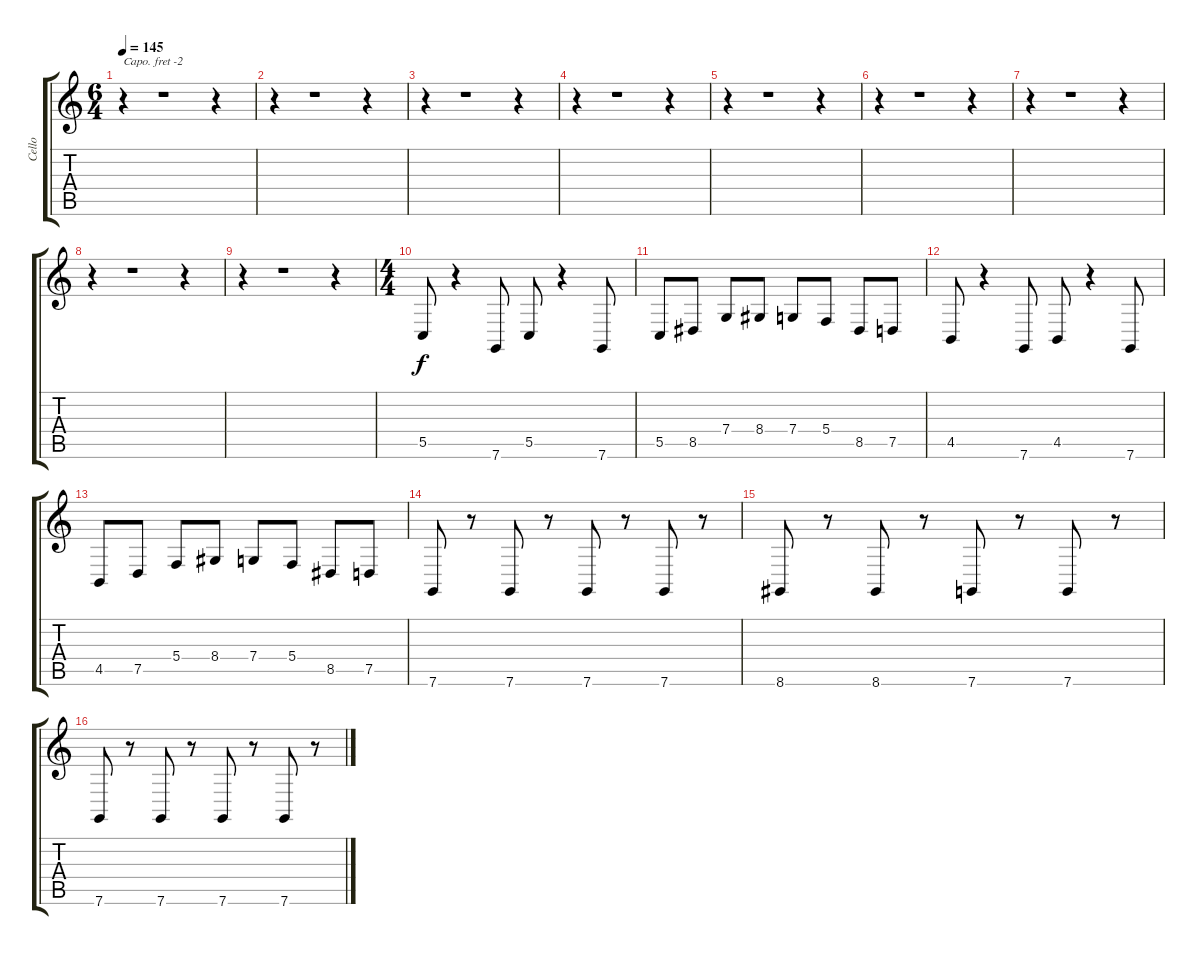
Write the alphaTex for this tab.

\track ("Cello" "Cello") {instrument cello}
\staff {score tabs}
\capo -2
\tuning (E4 B3 G3 D3 A2 D2) {hide}
\ts (6 4)
\tempo 145
\clef g2
\ks c
r.4{dy f} r.1 r.4 |
r.4 r.1 r.4 |
r.4 r.1 r.4 |
r.4 r.1 r.4 |
r.4 r.1 r.4 |
r.4 r.1 r.4 |
r.4 r.1 r.4 |
r.4 r.1 r.4 |
r.4 r.1 r.4 |
\ts (4 4)
5.5.8 r.4 7.6.8 5.5.8 r.4 7.6.8 |
5.5.8 8.5.8 7.4.8 8.4.8 7.4.8 5.4.8 8.5.8 7.5.8 |
4.5.8 r.4 7.6.8 4.5.8 r.4 7.6.8 |
4.5.8 7.5.8 5.4.8 8.4.8 7.4.8 5.4.8 8.5.8 7.5.8 |
7.6.8 r.8 7.6.8 r.8 7.6.8 r.8 7.6.8 r.8 |
8.6.8 r.8 8.6.8 r.8 7.6.8 r.8 7.6.8 r.8 |
7.6.8 r.8 7.6.8 r.8 7.6.8 r.8 7.6.8 r.8
